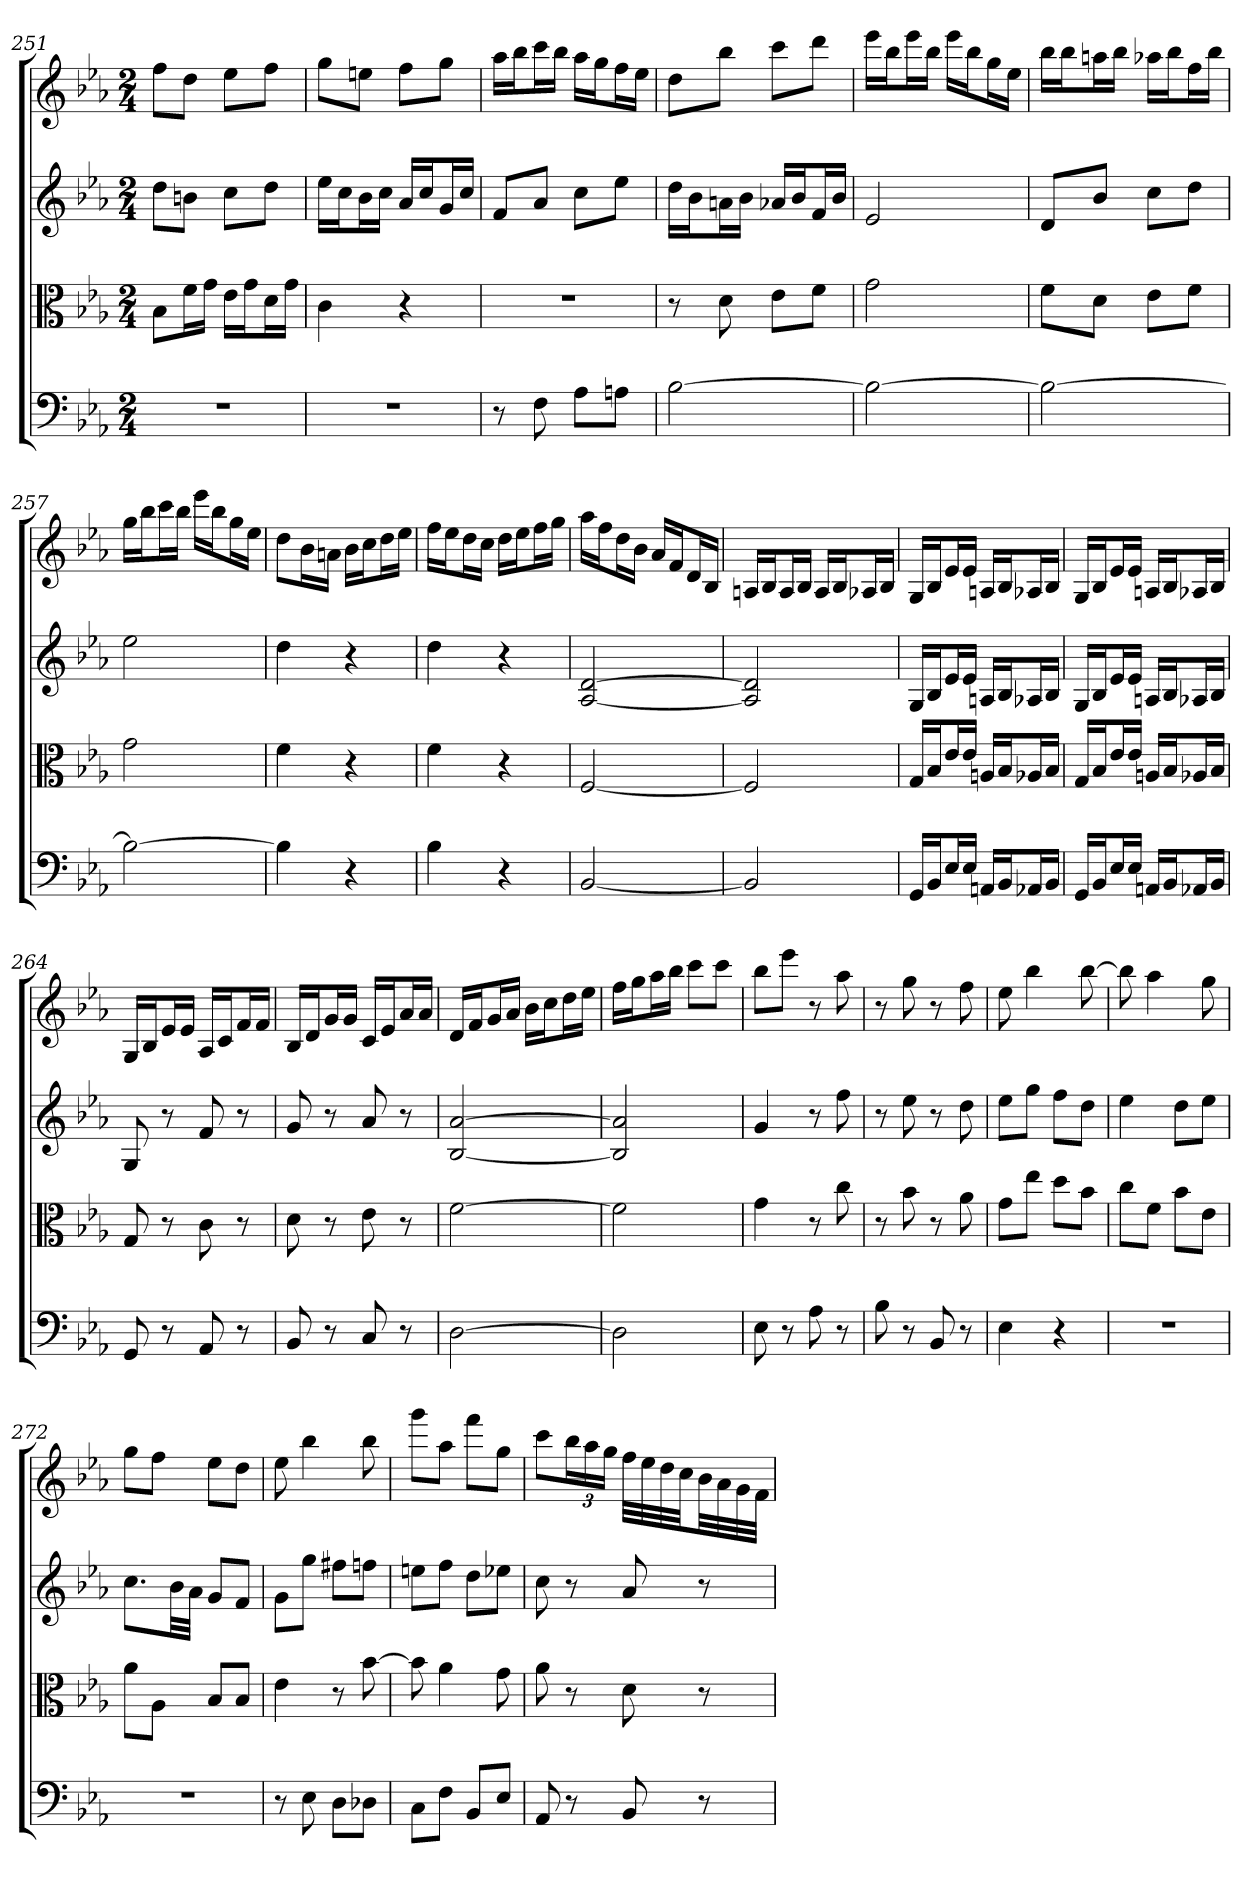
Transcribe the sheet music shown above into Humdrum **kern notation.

**kern	**kern	**kern	**kern
*part4	*part3	*part2	*part1
*staff4	*staff3	*staff2	*staff1
*clefF4	*clefC3	*	*
*k[b-e-a-]	*k[b-e-a-]	*k[b-e-a-]	*k[b-e-a-]
*E-:	*E-:	*E-:	*E-:
*M2/4	*M2/4	*M2/4	*M2/4
=251	=251	=251	=251
2r	8B-\L	8ddL	8ffL
.	16f\L	8bnJ	8ddJ
.	16g\JJ	.	.
.	16e-\LL	8ccL	8ee-L
.	16g\J	.	.
.	16d\L	8ddJ	8ffJ
.	16g\JJ	.	.
=252	=252	=252	=252
2r	4c	16ee-LL	8ggL
.	.	16ccJ	.
.	.	16b-L	8eenJ
.	.	16ccJJ	.
.	4r	16a-LL	8ffL
.	.	16ccJ	.
.	.	16gL	8ggJ
.	.	16ccJJ	.
=253	=253	=253	=253
8r	2r	8fL	16aa-LL
.	.	.	16bb-J
8F	.	8a-J	16cccL
.	.	.	16bb-JJ
8A-\L	.	8ccL	16aa-LL
.	.	.	16ggJ
8An\J	.	8ee-J	16ffL
.	.	.	16ee-JJ
=254	=254	=254	=254
[2B-	8r	16ddLL	8ddL
.	.	16b-J	.
.	8d	16anL	8bb-J
.	.	16b-JJ	.
.	8e-\L	16a-XLL	8cccL
.	.	16b-J	.
.	8f\J	16fL	8dddJ
.	.	16b-JJ	.
=255	=255	=255	=255
2B-_	2g	2e-	16eee-LL
.	.	.	16bb-J
.	.	.	16eee-L
.	.	.	16bb-JJ
.	.	.	16eee-LL
.	.	.	16bb-J
.	.	.	16ggL
.	.	.	16ee-JJ
=256	=256	=256	=256
2B-_	8f\L	8dL	16bb-LL
.	.	.	16bb-J
.	8d\J	8b-J	16aanL
.	.	.	16bb-JJ
.	8e-\L	8ccL	16aa-XLL
.	.	.	16bb-J
.	8f\J	8ddJ	16ffL
.	.	.	16bb-JJ
=257	=257	=257	=257
2B-_	2g	2ee-	16ggLL
.	.	.	16bb-J
.	.	.	16cccL
.	.	.	16bb-JJ
.	.	.	16eee-LL
.	.	.	16bb-J
.	.	.	16ggL
.	.	.	16ee-JJ
=258	=258	=258	=258
4B-]	4f	4dd	8ddL
.	.	.	16b-L
.	.	.	16anJJ
4r	4r	4r	16b-LL
.	.	.	16ccJ
.	.	.	16ddL
.	.	.	16ee-JJ
=259	=259	=259	=259
4B-	4f	4dd	16ffLL
.	.	.	16ee-J
.	.	.	16ddL
.	.	.	16ccJJ
4r	4r	4r	16ddLL
.	.	.	16ee-J
.	.	.	16ffL
.	.	.	16ggJJ
=260	=260	=260	=260
[2BB-	[2F	[2A- [2d	16aa-LL
.	.	.	16ffJ
.	.	.	16ddL
.	.	.	16b-JJ
.	.	.	16a-LL
.	.	.	16fJ
.	.	.	16dL
.	.	.	16B-JJ
=261	=261	=261	=261
2BB-]	2F]	2A-] 2d]	16AnLL
.	.	.	16B-J
.	.	.	16AL
.	.	.	16B-JJ
.	.	.	16ALL
.	.	.	16B-J
.	.	.	16A-XL
.	.	.	16B-JJ
=262	=262	=262	=262
16GG/LL	16G/LL	16GLL	16GLL
16BB-/J	16B-/J	16B-J	16B-J
16E-/L	16e-/L	16e-L	16e-L
16E-/JJ	16e-/JJ	16e-JJ	16e-JJ
16AAn/LL	16An/LL	16AnLL	16AnLL
16BB-/J	16B-/J	16B-J	16B-J
16AA-X/L	16A-X/L	16A-XL	16A-XL
16BB-/JJ	16B-/JJ	16B-JJ	16B-JJ
=263	=263	=263	=263
16GG/LL	16G/LL	16GLL	16GLL
16BB-/J	16B-/J	16B-J	16B-J
16E-/L	16e-/L	16e-L	16e-L
16E-/JJ	16e-/JJ	16e-JJ	16e-JJ
16AAn/LL	16An/LL	16AnLL	16AnLL
16BB-/J	16B-/J	16B-J	16B-J
16AA-X/L	16A-X/L	16A-XL	16A-XL
16BB-/JJ	16B-/JJ	16B-JJ	16B-JJ
=264	=264	=264	=264
8GG	8G	8G	16GLL
.	.	.	16B-J
8r	8r	8r	16e-L
.	.	.	16e-JJ
8AA-	8c	8f	16A-LL
.	.	.	16cJ
8r	8r	8r	16fL
.	.	.	16fJJ
=265	=265	=265	=265
8BB-	8d	8g	16B-LL
.	.	.	16dJ
8r	8r	8r	16gL
.	.	.	16gJJ
8C	8e-	8a-	16cLL
.	.	.	16e-J
8r	8r	8r	16a-L
.	.	.	16a-JJ
=266	=266	=266	=266
[2D	[2f	[2B- [2a-	16dLL
.	.	.	16fJ
.	.	.	16gL
.	.	.	16a-JJ
.	.	.	16b-LL
.	.	.	16ccJ
.	.	.	16ddL
.	.	.	16ee-JJ
=267	=267	=267	=267
2D]	2f]	2B-] 2a-]	16ffLL
.	.	.	16ggJ
.	.	.	16aa-L
.	.	.	16bb-JJ
.	.	.	8cccL
.	.	.	8cccJ
=268	=268	=268	=268
8E-	4g	4g	8bb-L
8r	.	.	8eee-J
8A-	8r	8r	8r
8r	8cc	8ff	8aa-
=269	=269	=269	=269
8B-	8r	8r	8r
8r	8b-	8ee-	8gg
8BB-	8r	8r	8r
8r	8a-	8dd	8ff
=270	=270	=270	=270
4E-	8g\L	8ee-L	8ee-
.	8ee-\J	8ggJ	4bb-
4r	8dd\L	8ffL	.
.	8b-\J	8ddJ	[8bb-
=271	=271	=271	=271
2r	8cc\L	4ee-	8bb-]
.	8f\J	.	4aa-
.	8b-\L	8ddL	.
.	8e-\J	8ee-J	8gg
=272	=272	=272	=272
2r	8a-\L	8.ccL	8ggL
.	8A-\J	.	8ffJ
.	.	32b-LL	.
.	.	32a-JJJ	.
.	8B-/L	8gL	8ee-L
.	8B-/J	8fJ	8ddJ
=273	=273	=273	=273
8r	4e-	8gL	8ee-
8E-	.	8ggJ	4bb-
8D\L	8r	8ff#XL	.
8D-X\J	[8b-	8ffnJ	8bb-
=274	=274	=274	=274
8C\L	8b-]	8eenL	8gggL
8F\J	4a-	8ffJ	8aa-J
8BB-/L	.	8ddL	8fffL
8E-/J	8g	8ee-XJ	8ggJ
=275	=275	=275	=275
8AA-	8a-	8cc	8cccL
8r	8r	8r	24bb-L
.	.	.	24aa-
.	.	.	24ggJJ
8BB-	8d	8a-	32ffLLL
.	.	.	32ee-
.	.	.	32dd
.	.	.	32ccJJ
8r	8r	8r	32b-LL
.	.	.	32a-
.	.	.	32g
.	.	.	32fJJJ
=	=	=	=
*-	*-	*-	*-
